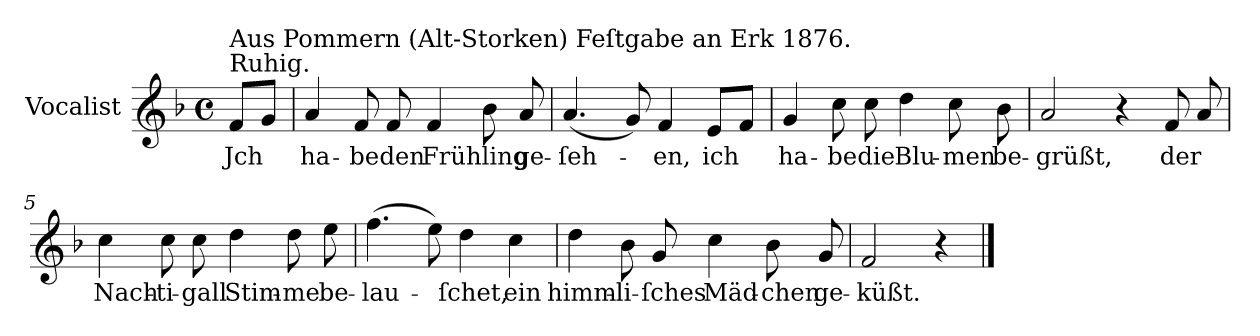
**kern	**text
*part1	*part1
*staff1	*staff1
*I"Vocalist	*
*k[b-]	*
*F:	*
*M4/4	*
*met(c)	*
=	=
!LO:TX:a:t=Ruhig.	!
!LO:TX:a:t=Aus Pommern (Alt-Storken) Feſtgabe an Erk 1876.	!
8fL	Jch
8gJ	.
=1	=1
4a	ha-
8f	-be
8f	den
4f	Frühling
8b-	.
8a	ge-
=2	=2
(4.a	-ſeh-
8g)	.
4f	-en,
8eL	ich
8fJ	.
=3	=3
4g	ha-
8cc	-be
8cc	die
4dd	Blu-
8cc	-men
8b-	be-
=4	=4
2a	-grüßt,
4r	.
8f	der
8a	.
=5	=5
4cc	Nach-
8cc	-ti-
8cc	-gall
4dd	Stim-
8dd	-me
8ee	be-
=6	=6
(4.ff	-lau-
8ee)	.
4dd	-ſchet,
4cc	ein
=7	=7
4dd	himm-
8b-	-li-
8g	-ſches
4cc	Mäd-
8b-	-chen
8g	ge-
=8	=8
2f	-küßt.
4r	.
==	==
*-	*-
